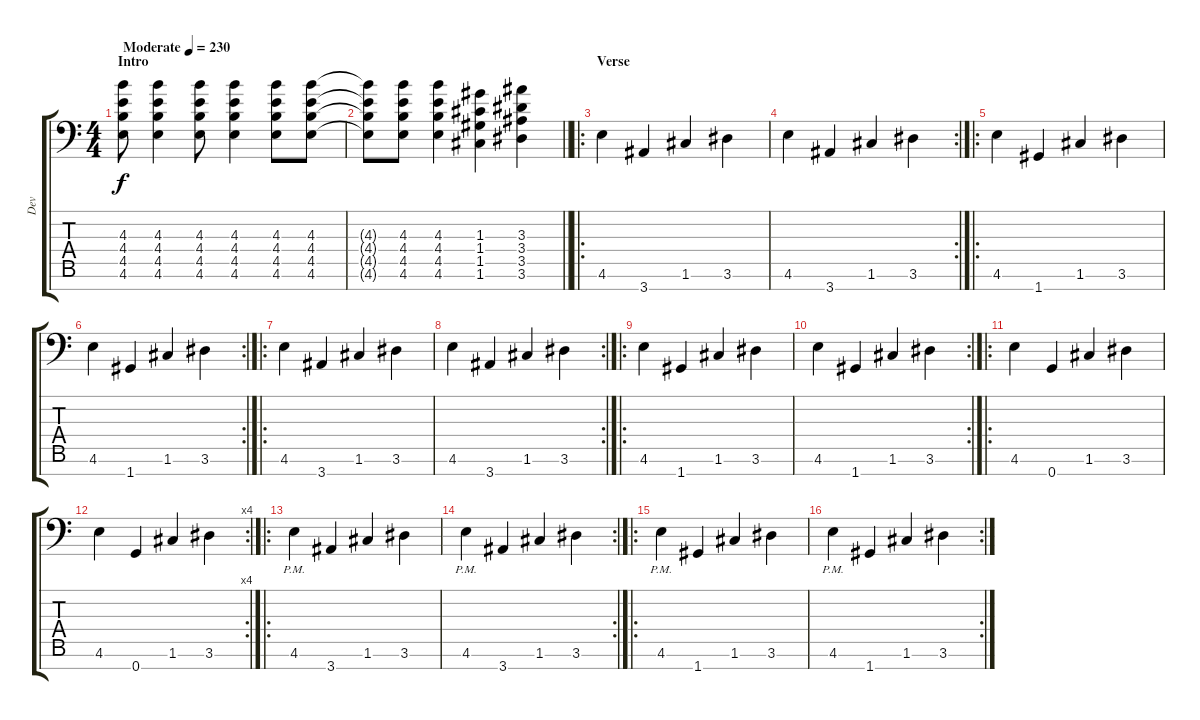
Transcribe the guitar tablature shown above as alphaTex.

\track ("Dev " "Dev ") {instrument distortionguitar}
\staff {score tabs}
\tuning (E4 C4 G3 C3 G2 C2 G1) {hide}
\ts (4 4)
\section ("" "Intro")
\tempo (230 "Moderate")
\clef f4
\ks c
(4.3 4.4 4.5 4.6).8{dy f instrument distortionguitar} (4.3 4.4 4.5 4.6).4 (4.3 4.4 4.5 4.6).8 (4.3 4.4 4.5 4.6).4 (4.3 4.4 4.5 4.6).8 (4.3 4.4 4.5 4.6).8 |
\barLineRight lightlight
(4.3{t} 4.4{t} 4.5{t} 4.6{t}).8 (4.3 4.4 4.5 4.6).8 (4.3 4.4 4.5 4.6).4 (1.3 1.4 1.5 1.6).4 (3.3 3.4 3.5 3.6).4 |
\ro
\section ("" "Verse ")
4.6.4 3.7.4 1.6.4 3.6.4 |
\rc 2
4.6.4 3.7.4 1.6.4 3.6.4 |
\ro
4.6.4 1.7.4 1.6.4 3.6.4 |
\rc 2
4.6.4 1.7.4 1.6.4 3.6.4 |
\ro
4.6.4 3.7.4 1.6.4 3.6.4 |
\rc 2
4.6.4 3.7.4 1.6.4 3.6.4 |
\ro
4.6.4 1.7.4 1.6.4 3.6.4 |
\rc 2
4.6.4 1.7.4 1.6.4 3.6.4 |
\ro
4.6.4 0.7.4 1.6.4 3.6.4 |
\rc 4
4.6.4 0.7.4 1.6.4 3.6.4 |
\ro
4.6{pm}.4 3.7.4 1.6.4 3.6.4 |
\rc 2
4.6{pm}.4 3.7.4 1.6.4 3.6.4 |
\ro
4.6{pm}.4 1.7.4 1.6.4 3.6.4 |
\rc 2
4.6{pm}.4 1.7.4 1.6.4 3.6.4
